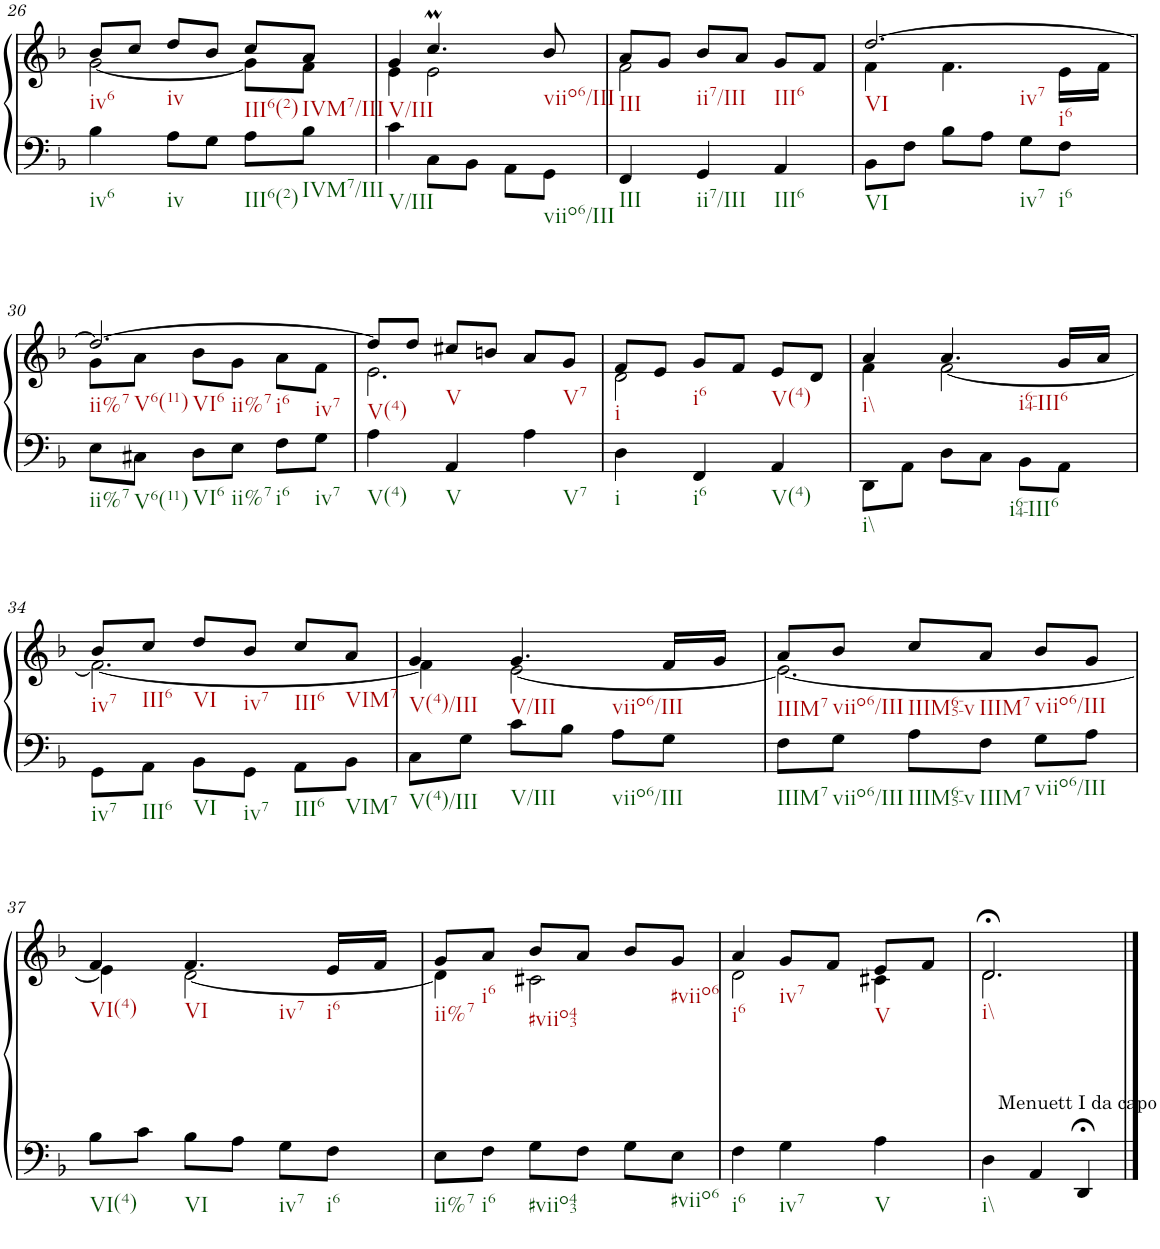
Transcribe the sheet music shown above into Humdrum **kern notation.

**kern	**kern
*part1	*part1
*staff2	*staff1
*I"Klavier linke Hand	*
!!LO:PB:g=z
*clefF4	*clefG2
*k[b-]	*k[b-]
*M3/4	*M3/4
=26	=26
*^	*^
2.ryy	4B-\	8b-/L	[2g\
.	.	8cc/J	.
.	8A\L	8dd/L	.
.	8G\J	8b-/J	.
.	8A\L	8cc/L	8g\L]
.	8B-\J	8a/J	8f\J
=27	=27	=27	=27
2.ryy	4c\	4g/	4e\
.	8C\L	4.ccM/	2e\
.	8BB-\J	.	.
.	8AA\L	.	.
.	8GG\J	8b-/	.
=28	=28	=28	=28
2.ryy	4FF/	8a/L	2f\
.	.	8g/J	.
.	4GG/	8b-/L	.
.	.	8a/J	.
.	4AA/	8g/L	4ryy
.	.	8f/J	.
=29	=29	=29	=29
2.ryy	8BB-\L	[2.dd/	4f\
.	8F\J	.	.
.	8B-\L	.	4.f\
.	8A\J	.	.
.	8G\L	.	.
.	8F\J	.	16e\LL
.	.	.	16f\JJ
!!LO:LB:g=z	!!
=30	=30	=30	=30
2.ryy	8E\L	2.dd/_	8g\L
.	8C#X\J	.	8a\J
.	8D\L	.	8b-\L
.	8E\J	.	8g\J
.	8F\L	.	8a\L
.	8G\J	.	8f\J
=31	=31	=31	=31
2.ryy	4A\	8dd/L]	2.e\
.	.	8dd/J	.
.	4AA/	8cc#X/L	.
.	.	8bn/J	.
.	4A\	8a/L	.
.	.	8g/J	.
=32	=32	=32	=32
2.ryy	4D\	8f/L	2d\
.	.	8e/J	.
.	4FF/	8g/L	.
.	.	8f/J	.
.	4AA/	8e/L	4ryy
.	.	8d/J	.
=33	=33	=33	=33
2.ryy	8DD\L	4a/	4f\
.	8AA\J	.	.
.	8D\L	4.a/	[2f\
.	8C\J	.	.
.	8BB-\L	.	.
.	8AA\J	16g/LL	.
.	.	16a/JJ	.
!!LO:LB:g=z	!!
=34	=34	=34	=34
2.ryy	8GG\L	8b-/L	2.f\_
.	8AA\J	8cc/J	.
.	8BB-\L	8dd/L	.
.	8GG\J	8b-/J	.
.	8AA\L	8cc/L	.
.	8BB-\J	8a/J	.
=35	=35	=35	=35
2.ryy	8C\L	4g/	4f\]
.	8G\J	.	.
.	8c\L	4.g/	[2e\
.	8B-\J	.	.
.	8A\L	.	.
.	8G\J	16f/LL	.
.	.	16g/JJ	.
=36	=36	=36	=36
2.ryy	8F\L	8a/L	2.e\_
.	8G\J	8b-/J	.
.	8A\L	8cc/L	.
.	8F\J	8a/J	.
.	8G\L	8b-/L	.
.	8A\J	8g/J	.
!!LO:LB:g=z	!!
=37	=37	=37	=37
2.ryy	8B-\L	4f/	4e\]
.	8c\J	.	.
.	8B-\L	4.f/	[2d\
.	8A\J	.	.
.	8G\L	.	.
.	8F\J	16e/LL	.
.	.	16f/JJ	.
=38	=38	=38	=38
2.ryy	8E\L	8g/L	4d\]
.	8F\J	8a/J	.
.	8G\L	8b-/L	2c#X\
.	8F\J	8a/J	.
.	8G\L	8b-/L	.
.	8E\J	8g/J	.
=39	=39	=39	=39
2.ryy	4F\	4a/	2d\
.	4G\	8g/L	.
.	.	8f/J	.
.	4A\	8e/L	4c#X\
.	.	8f/J	.
=40	=40	=40	=40
*	*	*	*^
2.ryy	4D\	2.d;</	2.d\	2ryy
.	4AA/	.	.	.
!	!	!	!	!LO:TX:b:t=Menuett I da capo
.	4DD;</	.	.	4ryy
*v	*v	*	*	*
*	*v	*v	*v
==	==
*-	*-
